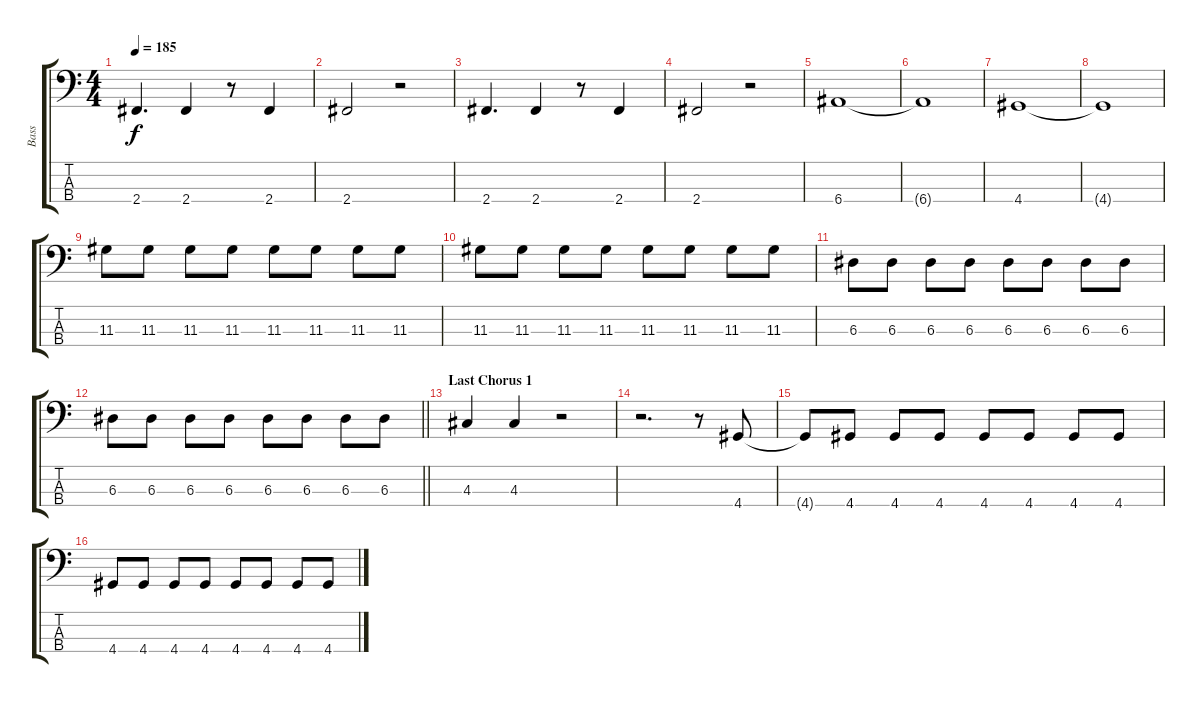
\track ("Bass" "Bass") {instrument electricbasspick}
\staff {score tabs}
\tuning (G2 D2 A1 E1) {hide}
\ts (4 4)
\tempo 185
\clef f4
\ks c
2.4.4{d dy f} 2.4.4 r.8 2.4.4 |
2.4.2 r.2 |
2.4.4{d} 2.4.4 r.8 2.4.4 |
2.4.2 r.2 |
6.4.1 |
6.4{t}.1 |
4.4.1 |
4.4{t}.1 |
11.3.8 11.3.8 11.3.8 11.3.8 11.3.8 11.3.8 11.3.8 11.3.8 |
11.3.8 11.3.8 11.3.8 11.3.8 11.3.8 11.3.8 11.3.8 11.3.8 |
6.3.8 6.3.8 6.3.8 6.3.8 6.3.8 6.3.8 6.3.8 6.3.8 |
\barLineRight lightlight
6.3.8 6.3.8 6.3.8 6.3.8 6.3.8 6.3.8 6.3.8 6.3.8 |
\section ("" "Last Chorus 1")
4.3.4 4.3.4 r.2 |
r.2{d} r.8 4.4.8 |
4.4{t}.8 4.4.8 4.4.8 4.4.8 4.4.8 4.4.8 4.4.8 4.4.8 |
4.4.8 4.4.8 4.4.8 4.4.8 4.4.8 4.4.8 4.4.8 4.4.8
